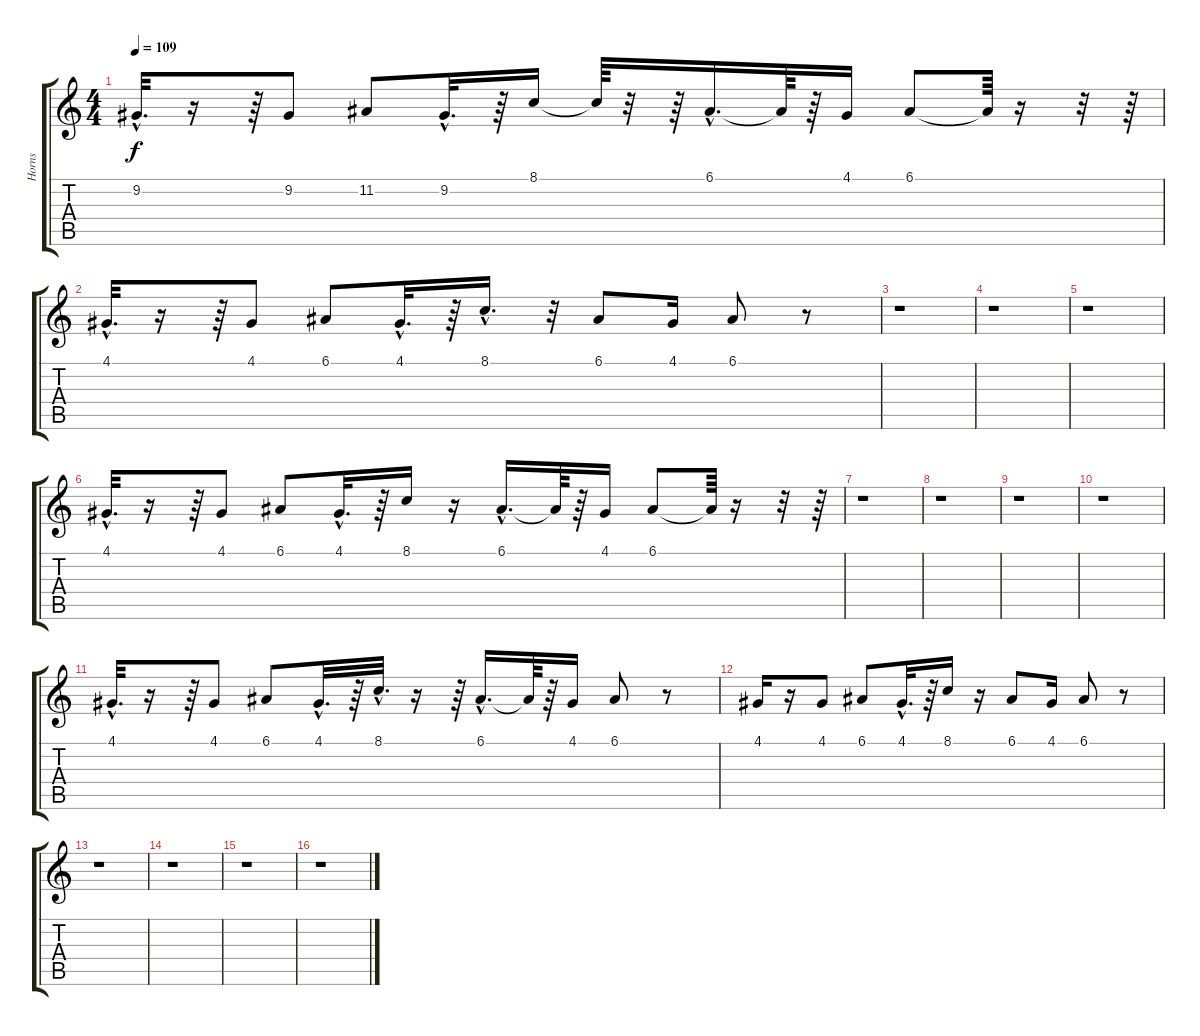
\track ("Horns" "Horns") {instrument brasssection}
\staff {score tabs}
\tuning (E4 B3 G3 D3 A2 E2) {hide}
\ts (4 4)
\tempo 109
\clef g2
\ks c
9.2{hac}.32{d dy f} r.16 r.64 9.2.8 11.2.8 9.2{hac}.32{d} r.64 8.1.16 8.1{t}.64 r.32 r.64 6.1{hac}.16{d} 6.1{t}.64 r.64 4.1.16 6.1.8 6.1{t}.64 r.16 r.32 r.64 |
4.1{hac}.32{d} r.16 r.64 4.1.8 6.1.8 4.1{hac}.32{d} r.64 8.1{hac}.16{d} r.32 6.1.8 4.1.16 6.1.8 r.8 |
r.1 |
r.1 |
r.1 |
4.1{hac}.32{d} r.16 r.64 4.1.8 6.1.8 4.1{hac}.32{d} r.64 8.1.16 r.16 6.1{hac}.16{d} 6.1{t}.64 r.64 4.1.16 6.1.8 6.1{t}.64 r.16 r.32 r.64 |
r.1 |
r.1 |
r.1 |
r.1 |
4.1{hac}.32{d} r.16 r.64 4.1.8 6.1.8 4.1{hac}.32{d} r.64 8.1{hac}.32{d} r.16 r.64 6.1{hac}.16{d} 6.1{t}.64 r.64 4.1.16 6.1.8 r.8 |
4.1.16 r.16 4.1.8 6.1.8 4.1{hac}.32{d} r.64 8.1.16 r.16 6.1.8 4.1.16 6.1.8 r.8 |
r.1 |
r.1 |
r.1 |
r.1
